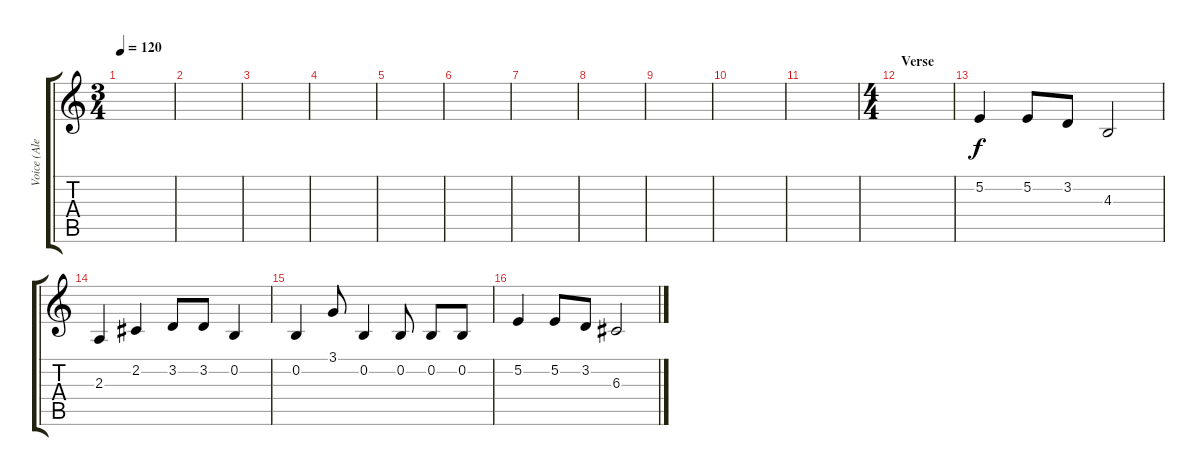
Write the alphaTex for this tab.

\track ("Voice (Alexander)" "Voice (Ale") {instrument cello}
\staff {score tabs}
\tuning (E4 B3 G3 D3 A2 E2) {hide}
\ts (3 4)
\tempo 120
\clef g2
\ks c
|
|
|
|
|
|
|
|
|
|
|
\ts (4 4)
\section ("" "Verse")
|
5.2.4 5.2.8 3.2.8 4.3.2 |
2.3.4 2.2.4 3.2.8 3.2.8 0.2.4 |
0.2.4 3.1.8 0.2.4 0.2.8 0.2.8 0.2.8 |
5.2.4 5.2.8 3.2.8 6.3.2
